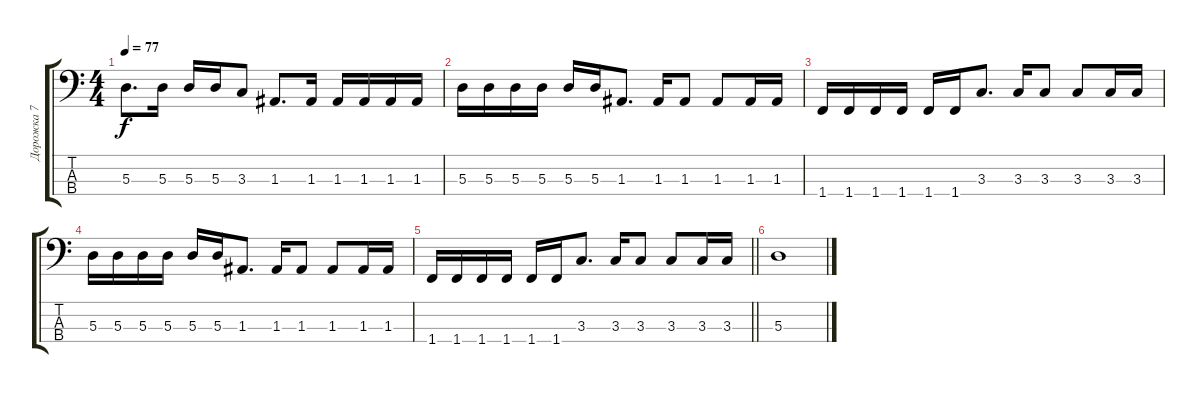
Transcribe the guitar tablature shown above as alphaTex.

\track ("Дорожка 7" "Дорожка 7") {instrument slapbass2}
\staff {score tabs}
\tuning (G2 D2 A1 E1) {hide}
\ts (4 4)
\tempo 77
\clef f4
\ks c
5.3.8{d dy f} 5.3.16 5.3.16 5.3.16 3.3.8 1.3.8{d} 1.3.16 1.3.16 1.3.16 1.3.16 1.3.16 |
5.3.16 5.3.16 5.3.16 5.3.16 5.3.16 5.3.16 1.3.8{d} 1.3.16 1.3.8 1.3.8 1.3.16 1.3.16 |
1.4.16 1.4.16 1.4.16 1.4.16 1.4.16 1.4.16 3.3.8{d} 3.3.16 3.3.8 3.3.8 3.3.16 3.3.16 |
5.3.16 5.3.16 5.3.16 5.3.16 5.3.16 5.3.16 1.3.8{d} 1.3.16 1.3.8 1.3.8 1.3.16 1.3.16 |
\barLineRight lightlight
1.4.16 1.4.16 1.4.16 1.4.16 1.4.16 1.4.16 3.3.8{d} 3.3.16 3.3.8 3.3.8 3.3.16 3.3.16 |
5.3.1
